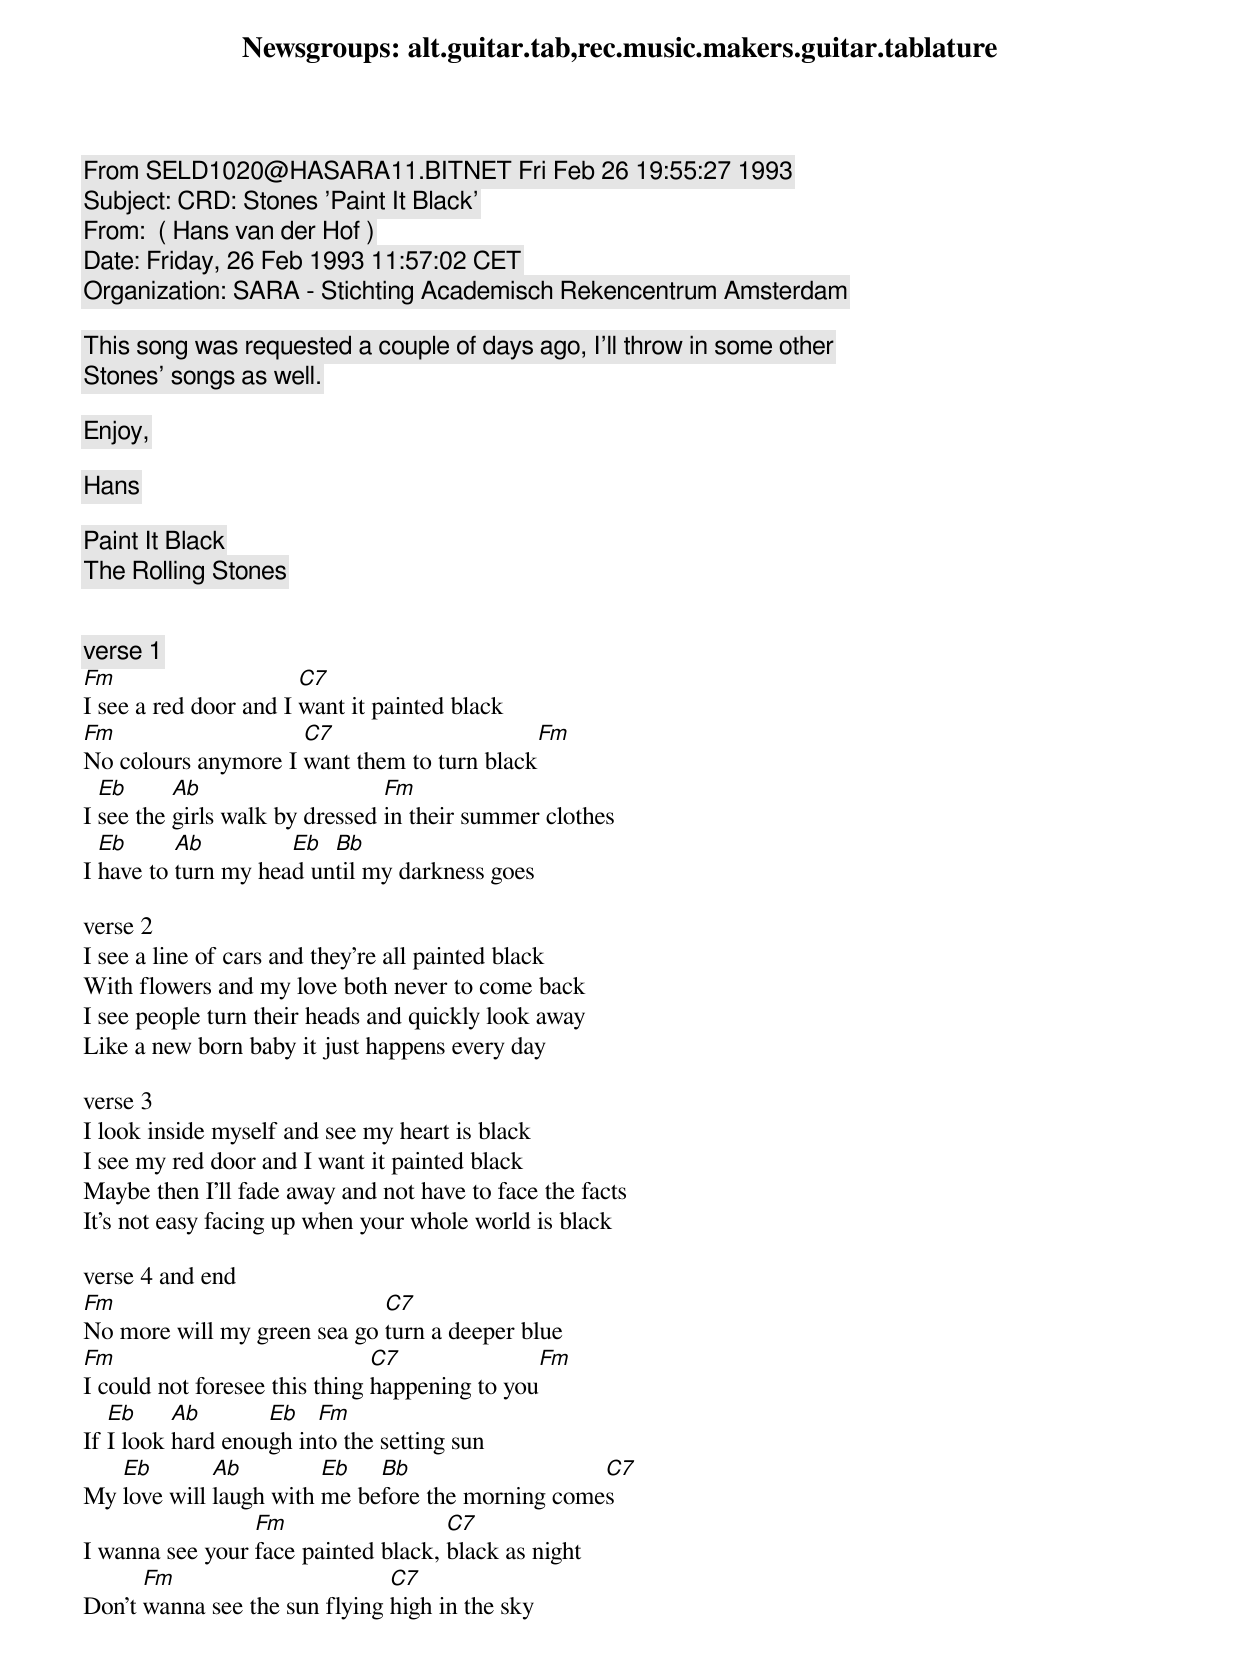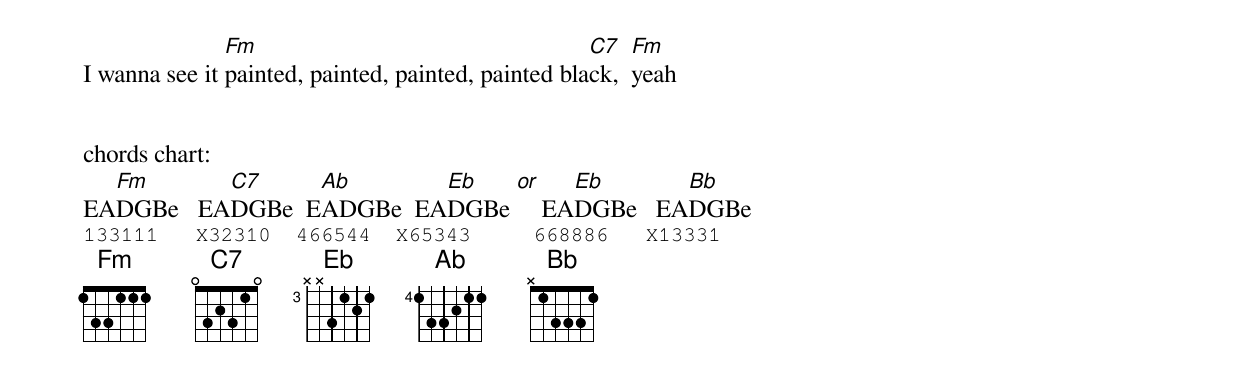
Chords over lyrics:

From SELD1020@HASARA11.BITNET Fri Feb 26 19:55:27 1993
Newsgroups: alt.guitar.tab,rec.music.makers.guitar.tablature
Subject: CRD: Stones 'Paint It Black'
From: <SELD1020@HASARA11.BITNET> ( Hans van der Hof )
Date: Friday, 26 Feb 1993 11:57:02 CET
Organization: SARA - Stichting Academisch Rekencentrum Amsterdam

This song was requested a couple of days ago, I'll throw in some other
Stones' songs as well.

Enjoy,

Hans

Paint It Black
The Rolling Stones


verse 1
Fm                     C7
I see a red door and I want it painted black
Fm                   C7                       Fm
No colours anymore I want them to turn black
  Eb      Ab                    Fm
I see the girls walk by dressed in their summer clothes
  Eb      Ab         Eb  Bb
I have to turn my head until my darkness goes

verse 2
I see a line of cars and they're all painted black
With flowers and my love both never to come back
I see people turn their heads and quickly look away
Like a new born baby it just happens every day

verse 3
I look inside myself and see my heart is black
I see my red door and I want it painted black
Maybe then I'll fade away and not have to face the facts
It's not easy facing up when your whole world is black

verse 4 and end
Fm                           C7
No more will my green sea go turn a deeper blue
Fm                             C7                Fm
I could not foresee this thing happening to you
   Eb     Ab       Eb   Fm
If I look hard enough into the setting sun
   Eb        Ab         Eb   Bb                   C7
My love will laugh with me before the morning comes
                 Fm                  C7
I wanna see your face painted black, black as night
      Fm                       C7
Don't wanna see the sun flying high in the sky
               Fm                                    C7   Fm
I wanna see it painted, painted, painted, painted black,  yeah


chords chart:
  Fm       C7     Ab       Eb   or    Eb       Bb
EADGBe   EADGBe  EADGBe  EADGBe     EADGBe   EADGBe
133111   X32310  466544  X65343     668886   X13331
